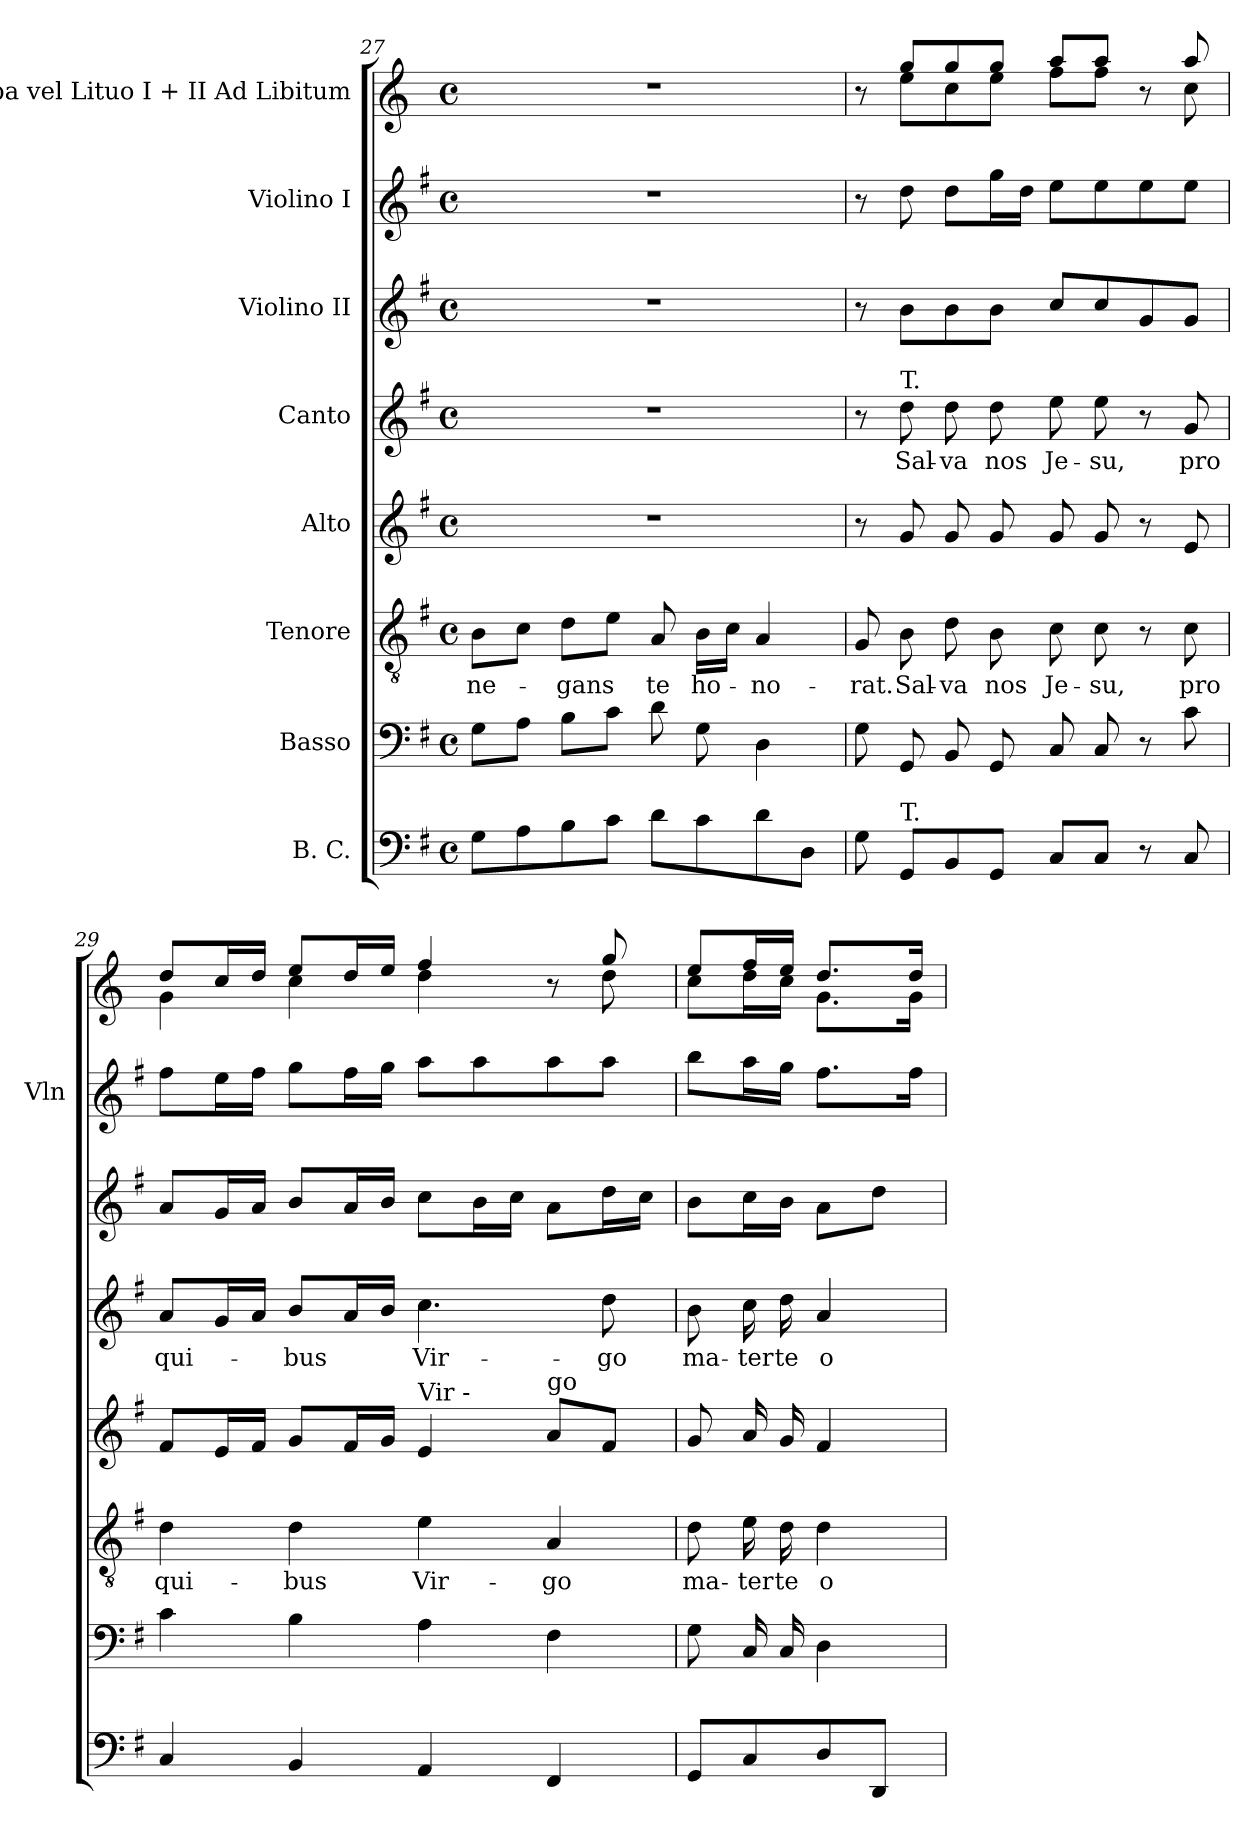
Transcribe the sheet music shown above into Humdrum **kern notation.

**kern	**kern	**kern	**text	**kern	**kern	**text	**kern	**kern	**kern
*part8	*part7	*part6	*part6	*part5	*part4	*part4	*part3	*part2	*part1
*staff8	*staff7	*staff6	*staff6	*staff5	*staff4	*staff4	*staff3	*staff2	*staff1
*I"B. C.	*I"Basso	*I"Tenore	*	*I"Alto	*I"Canto	*	*I"Violino II	*I"Violino I	*I"Tuba vel Lituo I + II Ad Libitum
*	*	*	*	*	*	*	*	*I'Vln	*
*clefF4	*clefF4	*clefGv2	*	*clefG2	*clefG2	*	*clefG2	*clefG2	*clefG2
*	*	*	*	*	*	*	*	*	*ITrd3c5
*k[f#]	*k[f#]	*k[f#]	*	*k[f#]	*k[f#]	*	*k[f#]	*k[f#]	*k[f#]
*M4/4	*M4/4	*M4/4	*	*M4/4	*M4/4	*	*M4/4	*M4/4	*M4/4
*met(c)	*met(c)	*met(c)	*	*met(c)	*met(c)	*	*met(c)	*met(c)	*met(c)
=27	=27	=27	=27	=27	=27	=27	=27	=27	=27
!	!	!	!LO:LY:b	!	!	!	!	!	!
8G\L	8G\L	8B\L	ne-	1r	1r	.	1r	1r	1r
8A\	8A\J	8c\J	.	.	.	.	.	.	.
!	!	!	!LO:LY:b	!	!	!	!	!	!
8B\	8B\L	8d\L	-gans	.	.	.	.	.	.
8c\J	8c\J	8e\J	.	.	.	.	.	.	.
!	!	!	!LO:LY:b	!	!	!	!	!	!
8d\L	8d\	8A/	te	.	.	.	.	.	.
!	!	!	!LO:LY:b	!	!	!	!	!	!
8c\	8G\	16B\LL	ho-	.	.	.	.	.	.
.	.	16c\JJ	.	.	.	.	.	.	.
!	!	!	!LO:LY:b	!	!	!	!	!	!
8d\	4D\	4A/	-no-	.	.	.	.	.	.
8D\J	.	.	.	.	.	.	.	.	.
!!LO:LB:g=z
=28	=28	=28	=28	=28	=28	=28	=28	=28	=28
!	!	!	!LO:LY:b	!	!	!	!	!	!
*	*	*	*	*	*	*	*	*	*^
8G\	8G\	8G/	-rat.	8r	8r	.	8r	8r	8r	8ryy
!	!	!	!	!	!LO:TX:a:t=T.	!	!	!	!	!
!LO:TX:a:t=T.	!	!	!	!	!	!	!	!	!	!
!	!	!	!LO:LY:b	!	!	!LO:LY:b	!	!	!	!
8GG/L	8GG/	8B\	Sal-	8g/	8dd\	Sal-	8b\L	8dd\	8dd/L	8b\L
!	!	!	!LO:LY:b	!	!	!LO:LY:b	!	!	!	!
8BB/	8BB/	8d\	-va	8g/	8dd\	-va	8b\	8dd\L	8dd/	8g\
!	!	!	!LO:LY:b	!	!	!LO:LY:b	!	!	!	!
8GG/J	8GG/	8B\	nos	8g/	8dd\	nos	8b\J	16gg\L	8dd/J	8b\J
.	.	.	.	.	.	.	.	16dd\JJ	.	.
!	!	!	!LO:LY:b	!	!	!LO:LY:b	!	!	!	!
8C/L	8C/	8c\	Je-	8g/	8ee\	Je-	8cc/L	8ee\L	8ee/L	8cc\L
!	!	!	!LO:LY:b	!	!	!LO:LY:b	!	!	!	!
8C/J	8C/	8c\	-su,	8g/	8ee\	-su,	8cc/	8ee\	8ee/J	8cc\J
8r	8r	8r	.	8r	8r	.	8g/	8ee\	8r	8ryy
!	!	!	!LO:LY:b	!	!	!LO:LY:b	!	!	!	!
8C/	8c\	8c\	pro	8e/	8g/	pro	8g/J	8ee\J	8ee/	8g\
=29	=29	=29	=29	=29	=29	=29	=29	=29	=29	=29
!	!	!	!LO:LY:b	!	!	!LO:LY:b	!	!	!	!
4C/	4c\	4d\	qui-	8f#/L	8a/L	qui-	8a/L	8ff#\L	8a/L	4d\
.	.	.	.	16e/L	16g/L	.	16g/L	16ee\L	16g/L	.
.	.	.	.	16f#/JJ	16a/JJ	.	16a/JJ	16ff#\JJ	16a/JJ	.
!	!	!	!LO:LY:b	!	!	!LO:LY:b	!	!	!	!
4BB/	4B\	4d\	-bus	8g/L	8b/L	-bus	8b/L	8gg\L	8b/L	4g\
.	.	.	.	16f#/L	16a/L	.	16a/L	16ff#\L	16a/L	.
.	.	.	.	16g/JJ	16b/JJ	.	16b/JJ	16gg\JJ	16b/JJ	.
!	!	!	!	!LO:TX:a:t=Vir    -	!	!	!	!	!	!
!	!	!	!LO:LY:b	!	!	!LO:LY:b	!	!	!	!
4AA/	4A\	4e\	Vir-	4e/	4.cc\	Vir-	8cc\L	8aa\L	4cc/	4a\
.	.	.	.	.	.	.	16b\L	8aa\	.	.
.	.	.	.	.	.	.	16cc\JJ	.	.	.
!	!	!	!	!LO:TX:a:t=go	!	!	!	!	!	!
!	!	!	!LO:LY:b	!	!	!	!	!	!	!
4FF#/	4F#\	4A/	-go	8a/L	.	.	8a\L	8aa\	8r	8ryy
!	!	!	!	!	!	!LO:LY:b	!	!	!	!
.	.	.	.	8f#/J	8dd\	-go	16dd\L	8aa\J	8dd/	8a\
.	.	.	.	.	.	.	16cc\JJ	.	.	.
=30	=30	=30	=30	=30	=30	=30	=30	=30	=30	=30
!	!	!	!LO:LY:b	!	!	!LO:LY:b	!	!	!	!
8GG/L	8G\	8d\	ma-	8g/	8b\	ma-	8b\L	8bb\L	8b/L	8g\L
!	!	!	!LO:LY:b	!	!	!LO:LY:b	!	!	!	!
8C/	16C/	16e\	-ter	16a/	16cc\	-ter	16cc\L	16aa\L	16cc/L	16a\L
!	!	!	!LO:LY:b	!	!	!LO:LY:b	!	!	!	!
.	16C/	16d\	te	16g/	16dd\	te	16b\JJ	16gg\JJ	16b/JJ	16g\JJ
!	!	!	!LO:LY:b	!	!	!LO:LY:b	!	!	!	!
8D/	4D\	4d\	o-	4f#/	4a/	o-	8a\L	8.ff#\L	8.a/L	8.d\L
8DD/J	.	.	.	.	.	.	8dd\J	.	.	.
.	.	.	.	.	.	.	.	16ff#\Jk	16a/Jk	16d\Jk
*	*	*	*	*	*	*	*	*	*v	*v
=	=	=	=	=	=	=	=	=	=
*-	*-	*-	*-	*-	*-	*-	*-	*-	*-
